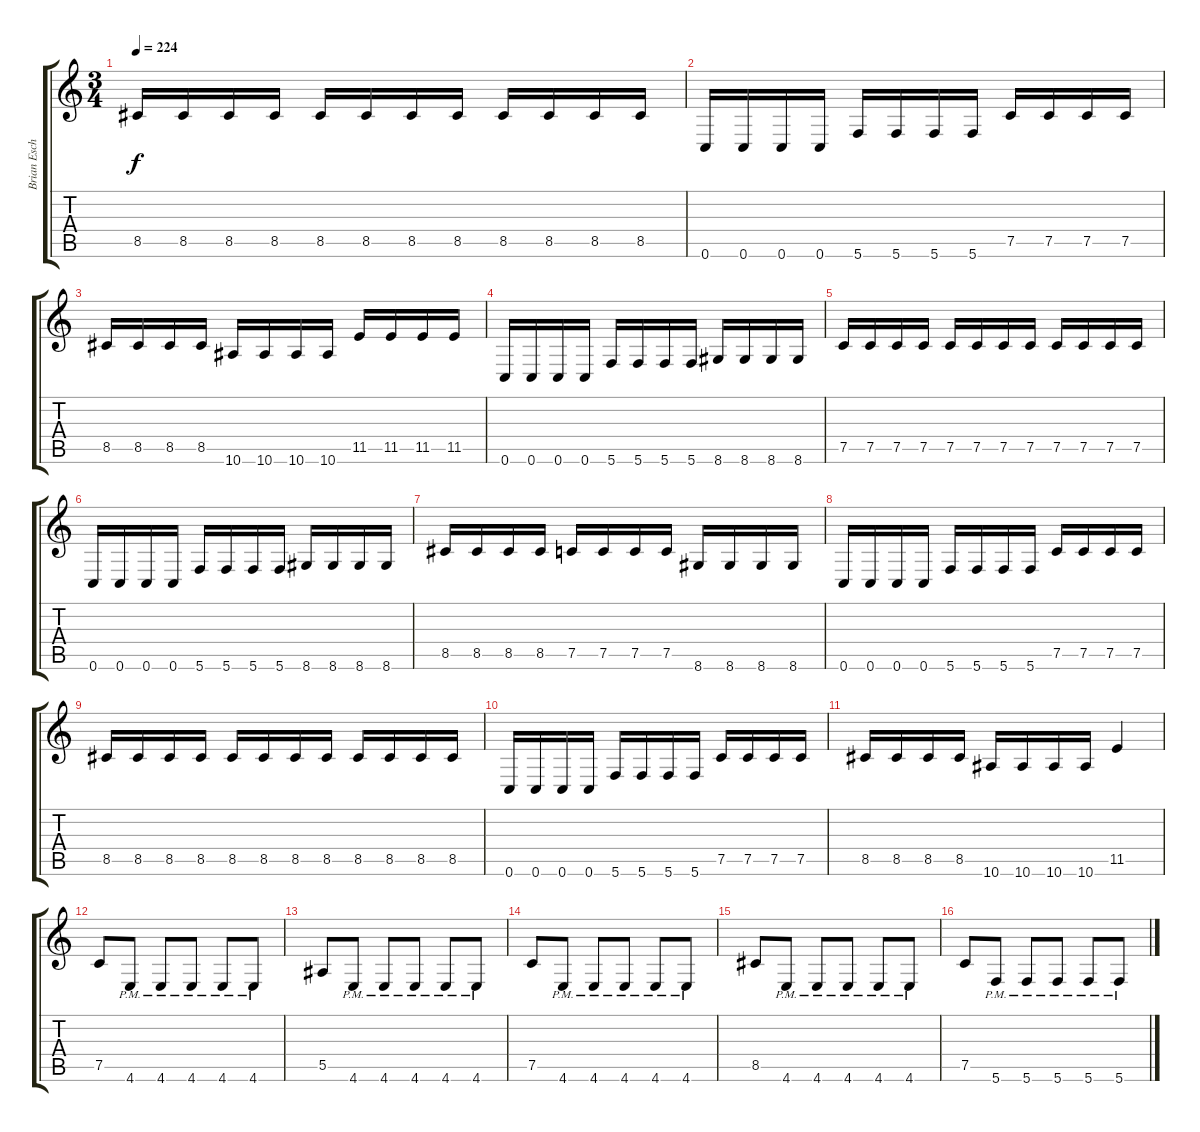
\track ("Brian Eschbach" "Brian Esch") {instrument overdrivenguitar}
\staff {score tabs}
\tuning (C4 G3 Eb3 Bb2 F2 C2) {hide}
\ts (3 4)
\tempo 224
\clef g2
\ks c
8.5.16{dy f} 8.5.16 8.5.16 8.5.16 8.5.16 8.5.16 8.5.16 8.5.16 8.5.16 8.5.16 8.5.16 8.5.16 |
0.6.16 0.6.16 0.6.16 0.6.16 5.6.16 5.6.16 5.6.16 5.6.16 7.5.16 7.5.16 7.5.16 7.5.16 |
8.5.16 8.5.16 8.5.16 8.5.16 10.6.16 10.6.16 10.6.16 10.6.16 11.5.16 11.5.16 11.5.16 11.5.16 |
0.6.16 0.6.16 0.6.16 0.6.16 5.6.16 5.6.16 5.6.16 5.6.16 8.6.16 8.6.16 8.6.16 8.6.16 |
7.5.16 7.5.16 7.5.16 7.5.16 7.5.16 7.5.16 7.5.16 7.5.16 7.5.16 7.5.16 7.5.16 7.5.16 |
0.6.16 0.6.16 0.6.16 0.6.16 5.6.16 5.6.16 5.6.16 5.6.16 8.6.16 8.6.16 8.6.16 8.6.16 |
8.5.16 8.5.16 8.5.16 8.5.16 7.5.16 7.5.16 7.5.16 7.5.16 8.6.16 8.6.16 8.6.16 8.6.16 |
0.6.16 0.6.16 0.6.16 0.6.16 5.6.16 5.6.16 5.6.16 5.6.16 7.5.16 7.5.16 7.5.16 7.5.16 |
8.5.16 8.5.16 8.5.16 8.5.16 8.5.16 8.5.16 8.5.16 8.5.16 8.5.16 8.5.16 8.5.16 8.5.16 |
0.6.16 0.6.16 0.6.16 0.6.16 5.6.16 5.6.16 5.6.16 5.6.16 7.5.16 7.5.16 7.5.16 7.5.16 |
8.5.16 8.5.16 8.5.16 8.5.16 10.6.16 10.6.16 10.6.16 10.6.16 11.5.4 |
7.5.8 4.6{pm}.8 4.6{pm}.8 4.6{pm}.8 4.6{pm}.8 4.6{pm}.8 |
5.5.8 4.6{pm}.8 4.6{pm}.8 4.6{pm}.8 4.6{pm}.8 4.6{pm}.8 |
7.5.8 4.6{pm}.8 4.6{pm}.8 4.6{pm}.8 4.6{pm}.8 4.6{pm}.8 |
8.5.8 4.6{pm}.8 4.6{pm}.8 4.6{pm}.8 4.6{pm}.8 4.6{pm}.8 |
7.5.8 5.6{pm}.8 5.6{pm}.8 5.6{pm}.8 5.6{pm}.8 5.6{pm}.8
